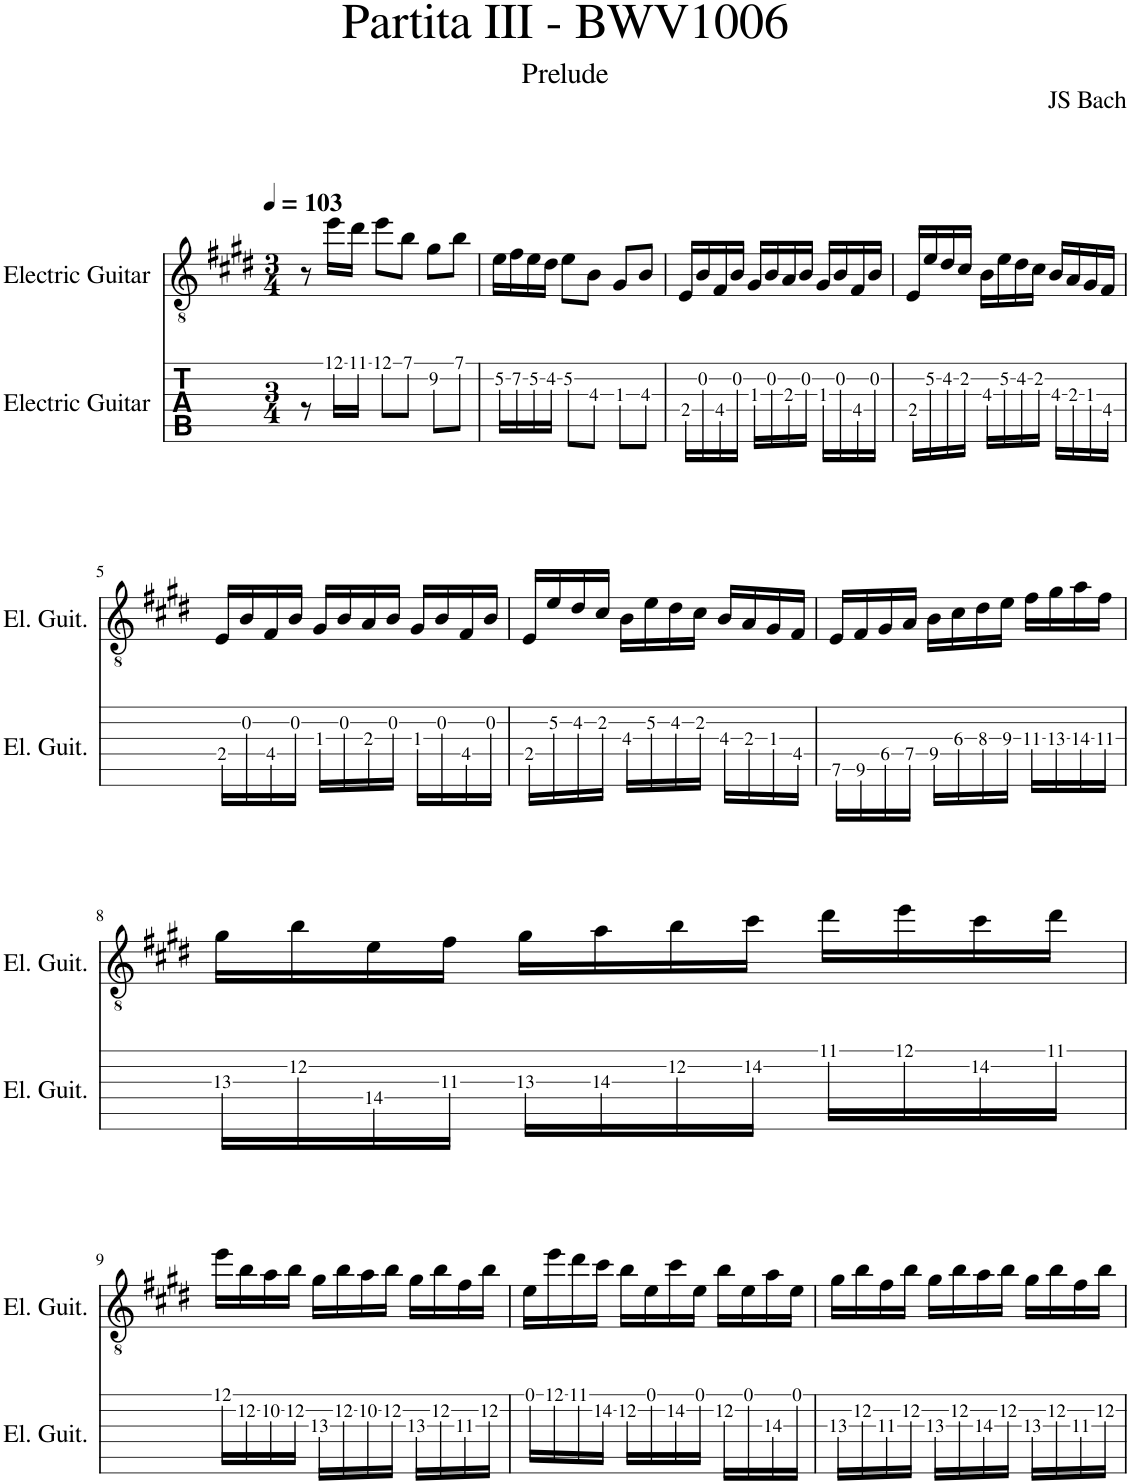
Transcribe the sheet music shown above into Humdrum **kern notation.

**kern	**kern
*part2	*part1
*staff2	*staff1
*I"Electric Guitar	*I"Electric Guitar
*I'El. Guit.	*I'El. Guit.
*stria6	*
*	*clefGv2
*k[f#c#g#d#]	*k[f#c#g#d#]
*M3/4	*M3/4
*MM103	*MM103
=1	=1
8r	8r
16ee\LL	16ee\LL
16dd#\JJ	16dd#\JJ
8ee\L	8ee\L
8b\J	8b\J
8g#\L	8g#\L
8b\J	8b\J
=2	=2
16e\LL	16e\LL
16f#\	16f#\
16e\	16e\
16d#\JJ	16d#\JJ
8e\L	8e\L
8B\J	8B\J
8G#\L	8G#/L
8B\J	8B/J
=3	=3
16E\LL	16E/LL
16B\	16B/
16F#\	16F#/
16B\JJ	16B/JJ
16G#\LL	16G#/LL
16B\	16B/
16A\	16A/
16B\JJ	16B/JJ
16G#\LL	16G#/LL
16B\	16B/
16F#\	16F#/
16B\JJ	16B/JJ
=4	=4
16E\LL	16E/LL
16e\	16e/
16d#\	16d#/
16c#\JJ	16c#/JJ
16B\LL	16B\LL
16e\	16e\
16d#\	16d#\
16c#\JJ	16c#\JJ
16B\LL	16B/LL
16A\	16A/
16G#\	16G#/
16F#\JJ	16F#/JJ
!!LO:LB:g=z
=5	=5
16E\LL	16E/LL
16B\	16B/
16F#\	16F#/
16B\JJ	16B/JJ
16G#\LL	16G#/LL
16B\	16B/
16A\	16A/
16B\JJ	16B/JJ
16G#\LL	16G#/LL
16B\	16B/
16F#\	16F#/
16B\JJ	16B/JJ
=6	=6
16E\LL	16E/LL
16e\	16e/
16d#\	16d#/
16c#\JJ	16c#/JJ
16B\LL	16B\LL
16e\	16e\
16d#\	16d#\
16c#\JJ	16c#\JJ
16B\LL	16B/LL
16A\	16A/
16G#\	16G#/
16F#\JJ	16F#/JJ
=7	=7
16E\LL	16E/LL
16F#\	16F#/
16G#\	16G#/
16A\JJ	16A/JJ
16B\LL	16B\LL
16c#\	16c#\
16d#\	16d#\
16e\JJ	16e\JJ
16f#\LL	16f#\LL
16g#\	16g#\
16a\	16a\
16f#\JJ	16f#\JJ
!!LO:LB:g=z
=8	=8
16g#\LL	16g#\LL
16b\	16b\
16e\	16e\
16f#\JJ	16f#\JJ
16g#\LL	16g#\LL
16a\	16a\
16b\	16b\
16cc#\JJ	16cc#\JJ
16dd#\LL	16dd#\LL
16ee\	16ee\
16cc#\	16cc#\
16dd#\JJ	16dd#\JJ
!!LO:LB:g=z
=9	=9
16ee\LL	16ee\LL
16b\	16b\
16a\	16a\
16b\JJ	16b\JJ
16g#\LL	16g#\LL
16b\	16b\
16a\	16a\
16b\JJ	16b\JJ
16g#\LL	16g#\LL
16b\	16b\
16f#\	16f#\
16b\JJ	16b\JJ
=10	=10
16e\LL	16e\LL
16ee\	16ee\
16dd#\	16dd#\
16cc#\JJ	16cc#\JJ
16b\LL	16b\LL
16e\	16e\
16cc#\	16cc#\
16e\JJ	16e\JJ
16b\LL	16b\LL
16e\	16e\
16a\	16a\
16e\JJ	16e\JJ
=11	=11
16g#\LL	16g#\LL
16b\	16b\
16f#\	16f#\
16b\JJ	16b\JJ
16g#\LL	16g#\LL
16b\	16b\
16a\	16a\
16b\JJ	16b\JJ
16g#\LL	16g#\LL
16b\	16b\
16f#\	16f#\
16b\JJ	16b\JJ
=	=
*-	*-
